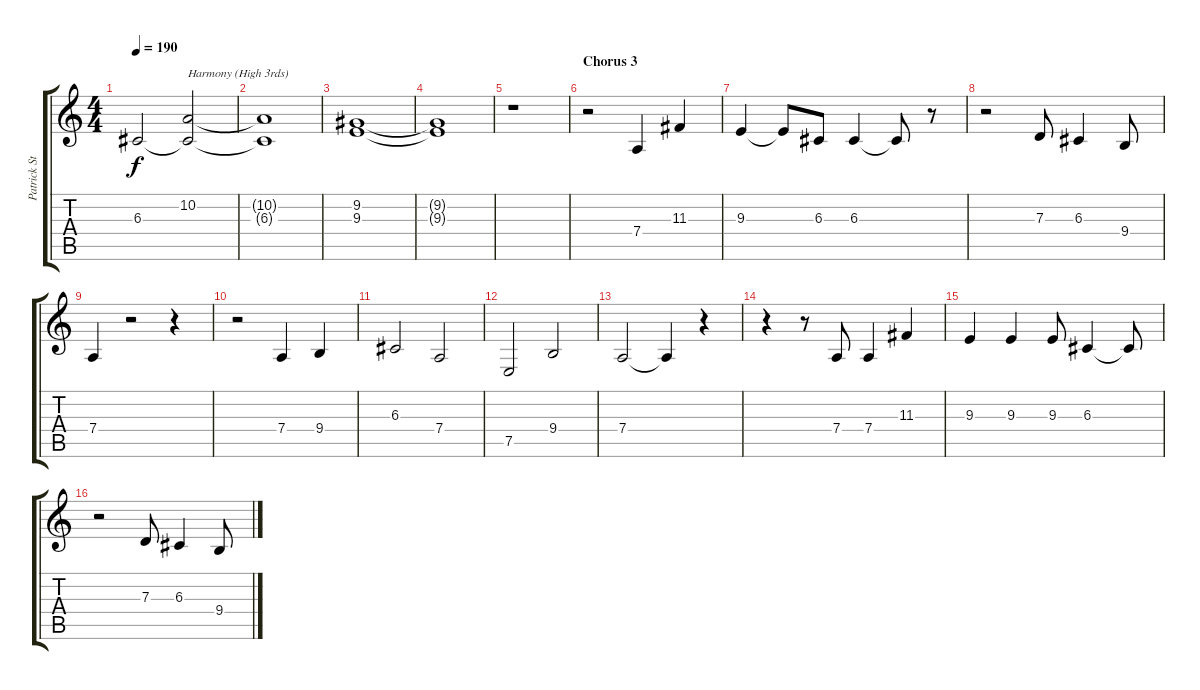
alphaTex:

\track ("Patrick Stump (Lead Vocal and Harmonies)" "Patrick St") {instrument clarinet}
\staff {score tabs}
\tuning (E4 B3 G3 D3 A2 E2) {hide}
\ts (4 4)
\tempo 190
\clef g2
\ks c
6.3{t}.2{dy f} (10.2 6.3{t}).2{txt "Harmony (High 3rds)"} |
(10.2{t} 6.3{t}).1 |
(9.2 9.3).1 |
(9.2{t} 9.3{t}).1 |
r.1 |
\section ("" "Chorus 3")
r.2 7.4.4 11.3.4 |
9.3.4 9.3{t}.8 6.3.8 6.3.4 6.3{t}.8 r.8 |
r.2 7.3.8 6.3.4 9.4.8 |
7.4.4 r.2 r.4 |
r.2 7.4.4 9.4.4 |
6.3.2 7.4.2 |
7.5.2 9.4.2 |
7.4.2 7.4{t}.4 r.4 |
r.4 r.8 7.4.8 7.4.4 11.3.4 |
9.3.4 9.3.4 9.3.8 6.3.4 6.3{t}.8 |
r.2 7.3.8 6.3.4 9.4.8
